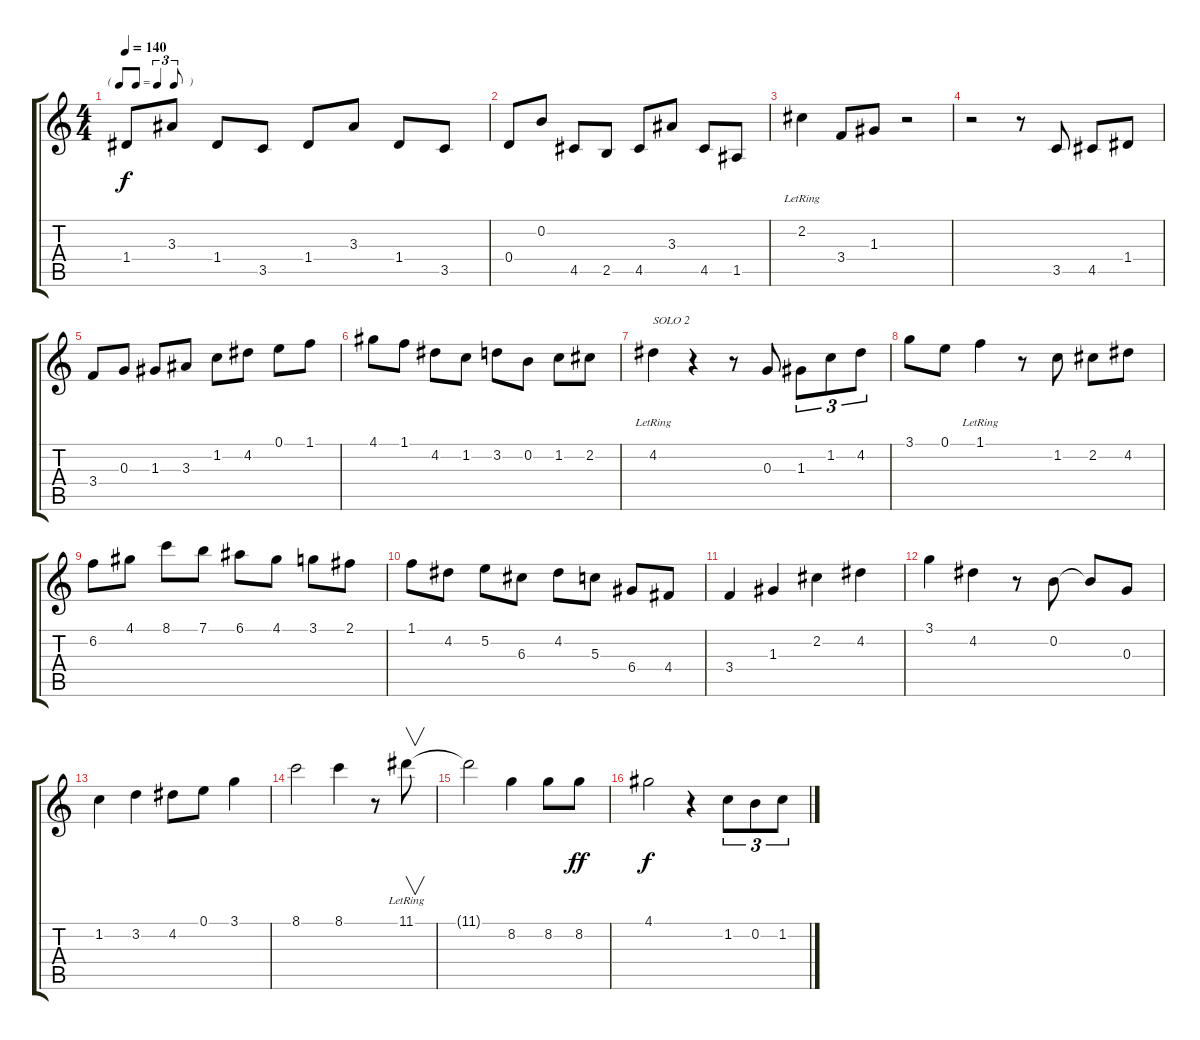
\track "" {instrument electricguitarjazz}
\staff {score tabs}
\tuning (E4 B3 G3 D3 A2 E2) {hide}
\ts (4 4)
\tf triplet8th
\tempo 140
\clef g2
\ks c
1.4.8{dy f} 3.3.8 1.4.8 3.5.8 1.4.8 3.3.8 1.4.8 3.5.8 |
0.4.8 0.2.8 4.5.8 2.5.8 4.5.8 3.3.8 4.5.8 1.5.8 |
2.2{lr}.4 3.4.8 1.3.8 r.2 |
r.2 r.8 3.5.8 4.5.8 1.4.8 |
3.4.8 0.3.8 1.3.8 3.3.8 1.2.8 4.2.8 0.1.8 1.1.8 |
4.1.8 1.1.8 4.2.8 1.2.8 3.2.8 0.2.8 1.2.8 2.2.8 |
4.2{lr}.4{txt "SOLO 2"} r.4 r.8 0.3.8 1.3.8{tu (3 2)} 1.2.8{tu (3 2)} 4.2.8{tu (3 2)} |
3.1.8 0.1.8 1.1{lr}.4 r.8 1.2.8 2.2.8 4.2.8 |
6.2.8 4.1.8 8.1.8 7.1.8 6.1.8 4.1.8 3.1.8 2.1.8 |
1.1.8 4.2.8 5.2.8 6.3.8 4.2.8 5.3.8 6.4.8 4.4.8 |
3.4.4 1.3.4 2.2.4 4.2.4 |
3.1.4 4.2.4 r.8 0.2.8 0.2{t}.8 0.3.8 |
1.2.4 3.2.4 4.2.8 0.1.8 3.1.4 |
8.1.2 8.1.4 r.8 11.1{lr}.8{v} |
11.1{t}.2 8.2.4 8.2.8 8.2.8{dy ff} |
4.1.2{dy f} r.4 1.2.8{tu (3 2)} 0.2.8{tu (3 2)} 1.2.8{tu (3 2)}
